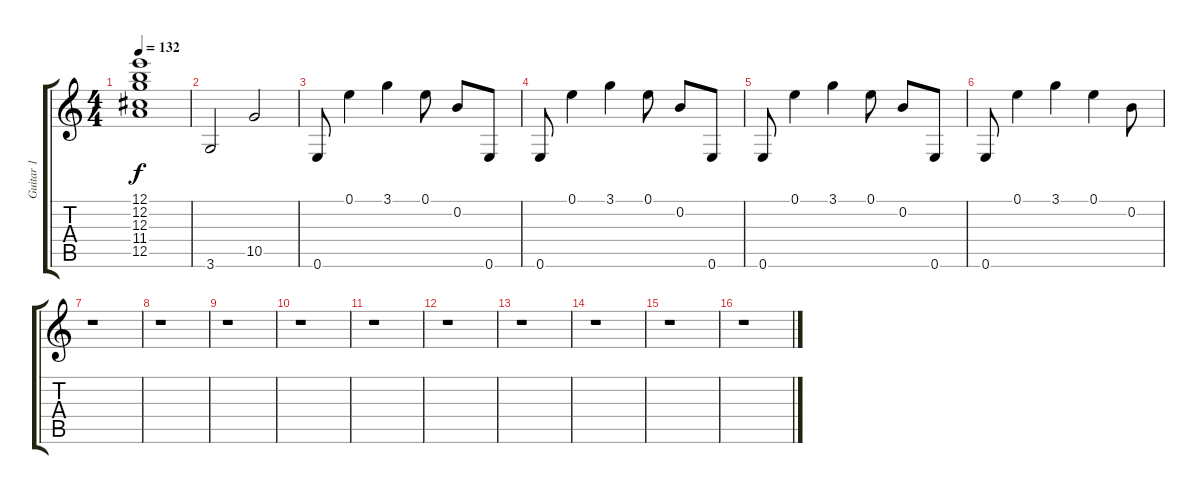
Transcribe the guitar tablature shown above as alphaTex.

\track ("Guitar 1" "Guitar 1") {instrument distortionguitar}
\staff {score tabs}
\tuning (E4 B3 G3 D3 A2 E2) {hide}
\ts (4 4)
\tempo 132
\clef g2
\ks c
(12.1 12.2 12.3 11.4 12.5).1{dy f volume 13} |
3.6.2{volume 2} 10.5.2{volume 13} |
0.6.8 0.1.4 3.1.4 0.1.8 0.2.8 0.6.8 |
0.6.8 0.1.4 3.1.4 0.1.8 0.2.8 0.6.8 |
0.6.8 0.1.4 3.1.4 0.1.8 0.2.8 0.6.8 |
0.6.8 0.1.4 3.1.4 0.1.4 0.2.8 |
r.1 |
r.1 |
r.1 |
r.1 |
r.1 |
r.1 |
r.1 |
r.1 |
r.1 |
r.1
